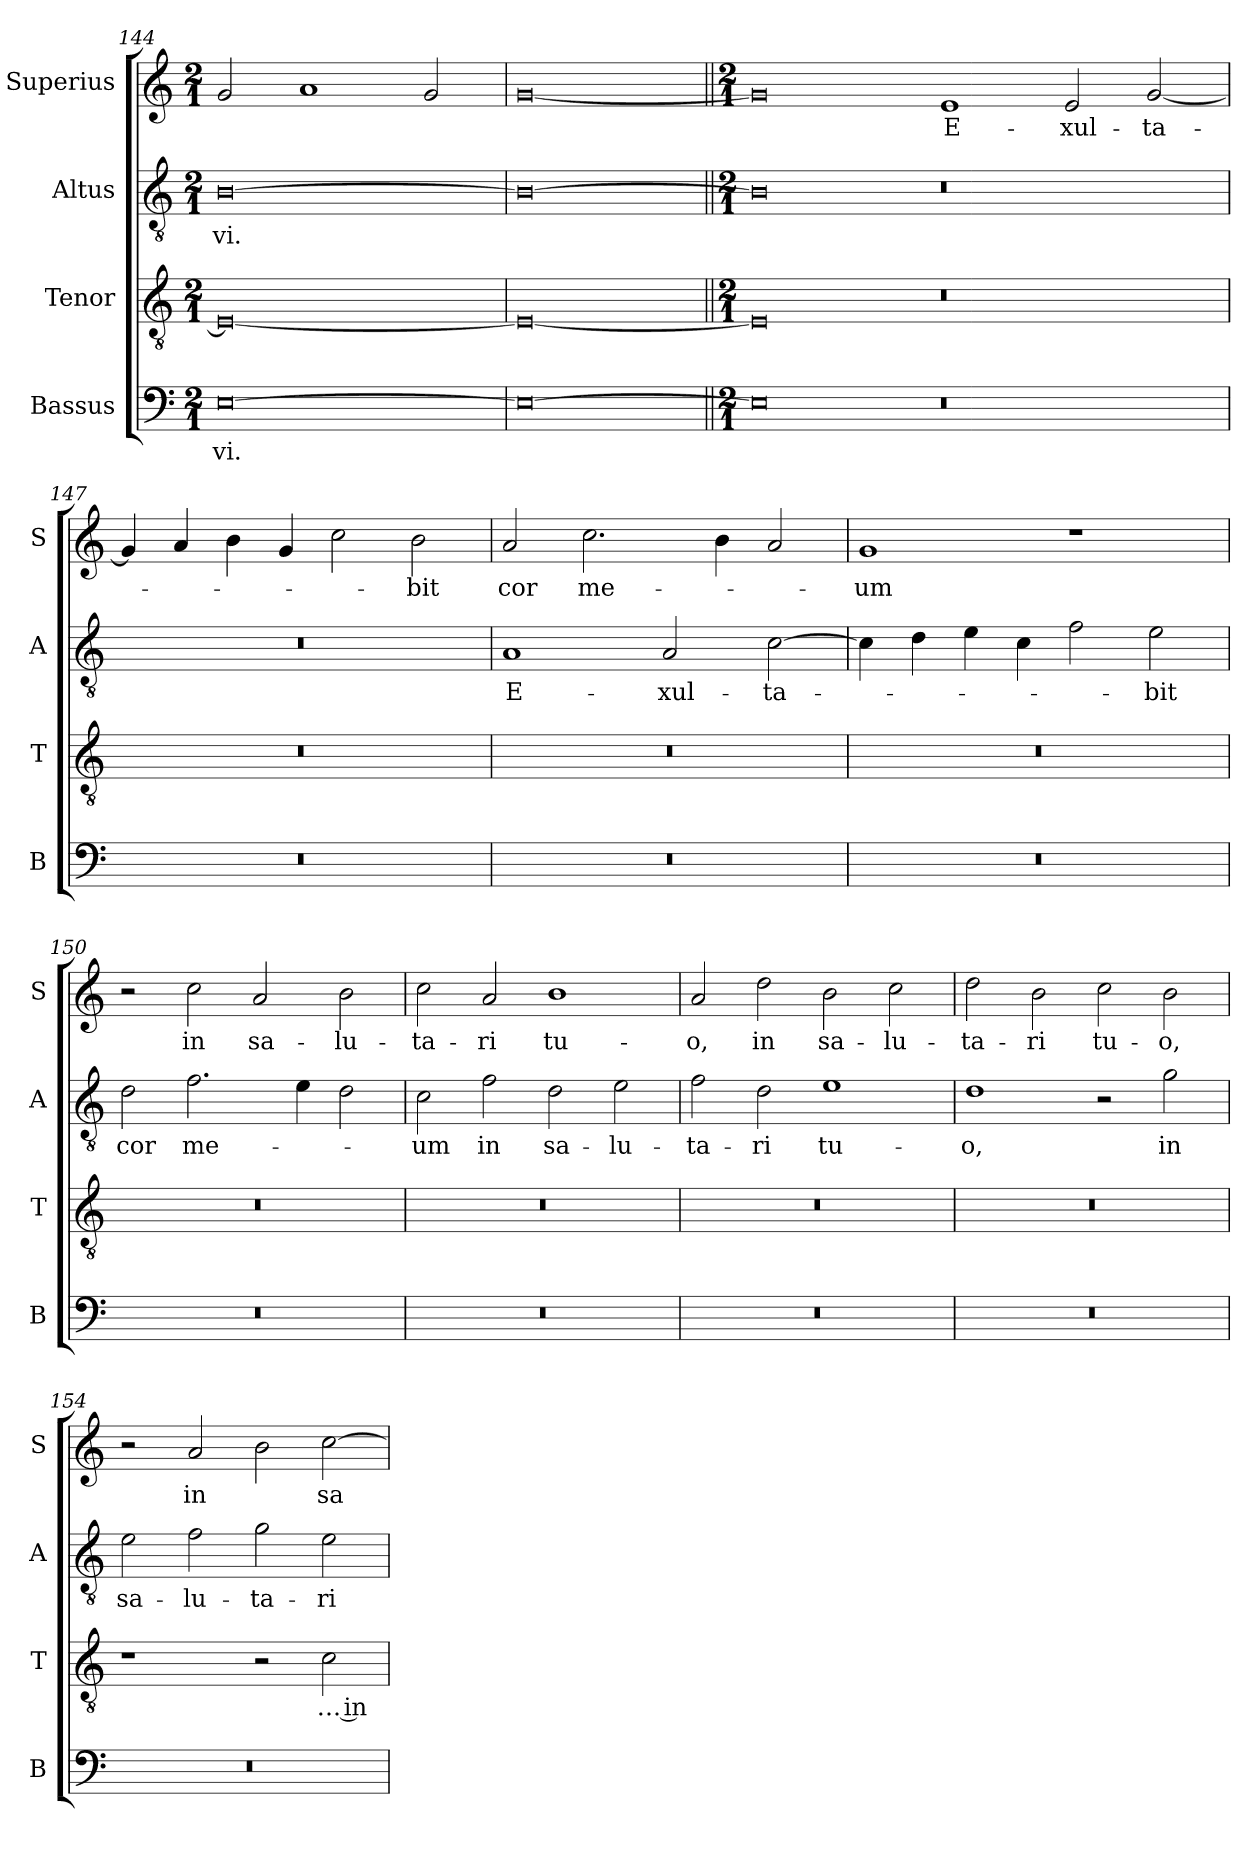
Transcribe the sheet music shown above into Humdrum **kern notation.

**kern	**text	**kern	**text	**kern	**text	**kern	**text
*part4	*part4	*part3	*part3	*part2	*part2	*part1	*part1
*staff4	*staff4	*staff3	*staff3	*staff2	*staff2	*staff1	*staff1
*I"Bassus	*	*I"Tenor	*	*I"Altus	*	*I"Superius	*
*I'B	*	*I'T	*	*I'A	*	*I'S	*
*clefF4	*	*clefGv2	*	*clefGv2	*	*clefG2	*
*k[]	*	*k[]	*	*k[]	*	*k[]	*
*M2/1	*	*M2/1	*	*M2/1	*	*M2/1	*
=144	=144	=144	=144	=144	=144	=144	=144
[0E	-vi.	0E_	.	[0B	-vi.	2g	.
.	.	.	.	.	.	1a	.
.	.	.	.	.	.	2g	.
=145	=145	=145	=145	=145	=145	=145	=145
0E_	.	0E_	.	0B_	.	[0g	.
=146||	=146||	=146||	=146||	=146||	=146||	=146||	=146||
*M2/1	*	*M2/1	*	*M2/1	*	*M2/1	*
0E]	.	0E]	.	0B]	.	0g]	.
0r	.	0r	.	0r	.	1e	-E-
.	.	.	.	.	.	2e	-xul-
.	.	.	.	.	.	[2g	-ta-
=147	=147	=147	=147	=147	=147	=147	=147
0r	.	0r	.	0r	.	4g]	.
.	.	.	.	.	.	4a	.
.	.	.	.	.	.	4b	.
.	.	.	.	.	.	4g	.
.	.	.	.	.	.	2cc	.
.	.	.	.	.	.	2b	-bit
=148	=148	=148	=148	=148	=148	=148	=148
0r	.	0r	.	1A	E-	2a	cor
.	.	.	.	.	.	2.cc	me-
.	.	.	.	2A	-xul-	.	.
.	.	.	.	.	.	4b	.
.	.	.	.	[2c	-ta-	2a	.
=149	=149	=149	=149	=149	=149	=149	=149
0r	.	0r	.	4c]	.	1g	-um
.	.	.	.	4d	.	.	.
.	.	.	.	4e	.	.	.
.	.	.	.	4c	.	.	.
.	.	.	.	2f	.	1r	.
.	.	.	.	2e	-bit	.	.
=150	=150	=150	=150	=150	=150	=150	=150
0r	.	0r	.	2d	cor	2r	.
.	.	.	.	2.f	me-	2cc	in
.	.	.	.	.	.	2a	sa-
.	.	.	.	4e	.	.	.
.	.	.	.	2d	.	2b	-lu-
=151	=151	=151	=151	=151	=151	=151	=151
0r	.	0r	.	2c	-um	2cc	-ta-
.	.	.	.	2f	in	2a	-ri
.	.	.	.	2d	sa-	1b	tu-
.	.	.	.	2e	-lu-	.	.
=152	=152	=152	=152	=152	=152	=152	=152
0r	.	0r	.	2f	-ta-	2a	-o,
.	.	.	.	2d	-ri	2dd	in
.	.	.	.	1e	tu-	2b	sa-
.	.	.	.	.	.	2cc	-lu-
=153	=153	=153	=153	=153	=153	=153	=153
0r	.	0r	.	1d	-o,	2dd	-ta-
.	.	.	.	.	.	2b	-ri
.	.	.	.	2r	.	2cc	tu-
.	.	.	.	2g	in	2b	-o,
=154	=154	=154	=154	=154	=154	=154	=154
0r	.	1r	.	2e	sa-	2r	.
.	.	.	.	2f	-lu-	2a	in
.	.	2r	.	2g	-ta-	2b	.
.	.	2c	… in	2e	-ri	[2cc	sa-
=	=	=	=	=	=	=	=
*-	*-	*-	*-	*-	*-	*-	*-
